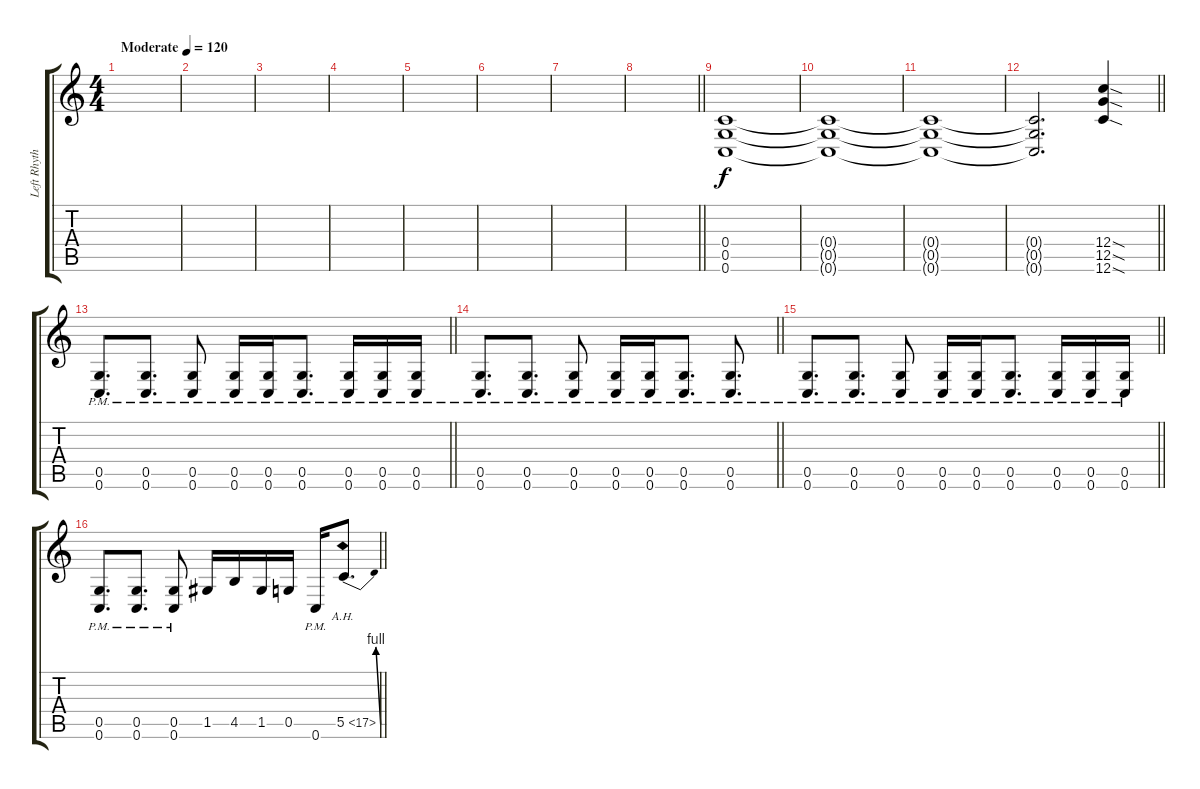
\track ("Left Rhythm" "Left Rhyth") {instrument distortionguitar}
\staff {score tabs}
\tuning (D4 A3 F3 C3 G2 C2) {hide}
\ts (4 4)
\section ("" "")
\tempo (120 "Moderate")
\clef g2
\ks c
|
|
|
|
|
|
|
\barLineRight lightlight
|
\section ("" "")
(0.4 0.5 0.6).1 |
(0.4{t} 0.5{t} 0.6{t}).1 |
(0.4{t} 0.5{t} 0.6{t}).1 |
\barLineRight lightlight
(0.4{t} 0.5{t} 0.6{t}).2{d} (12.4{sod} 12.5{sod} 12.6{sod}).4 |
\section ("" "")
\barLineRight lightlight
(0.5{pm} 0.6{pm}).8{d} (0.5{pm} 0.6{pm}).8{d} (0.5{pm} 0.6{pm}).8 (0.5{pm} 0.6{pm}).16 (0.5{pm} 0.6{pm}).16 (0.5{pm} 0.6{pm}).8{d} (0.5{pm} 0.6{pm}).16 (0.5{pm} 0.6{pm}).16 (0.5{pm} 0.6{pm}).16 |
\barLineRight lightlight
(0.5{pm} 0.6{pm}).8{d} (0.5{pm} 0.6{pm}).8{d} (0.5{pm} 0.6{pm}).8 (0.5{pm} 0.6{pm}).16 (0.5{pm} 0.6{pm}).16 (0.5{pm} 0.6{pm}).8{d} (0.5{pm} 0.6{pm}).8{d} |
\barLineRight lightlight
(0.5{pm} 0.6{pm}).8{d} (0.5{pm} 0.6{pm}).8{d} (0.5{pm} 0.6{pm}).8 (0.5{pm} 0.6{pm}).16 (0.5{pm} 0.6{pm}).16 (0.5{pm} 0.6{pm}).8{d} (0.5{pm} 0.6{pm}).16 (0.5{pm} 0.6{pm}).16 (0.5{pm} 0.6{pm}).16 |
\barLineRight lightlight
(0.5{pm} 0.6{pm}).8{d} (0.5{pm} 0.6{pm}).8{d} (0.5{pm} 0.6{pm}).8 1.5.16 4.5.16 1.5.16 0.5.16 0.6{pm}.16 5.5{be (bend 0 0 60 4) ah 12}.8{d}
